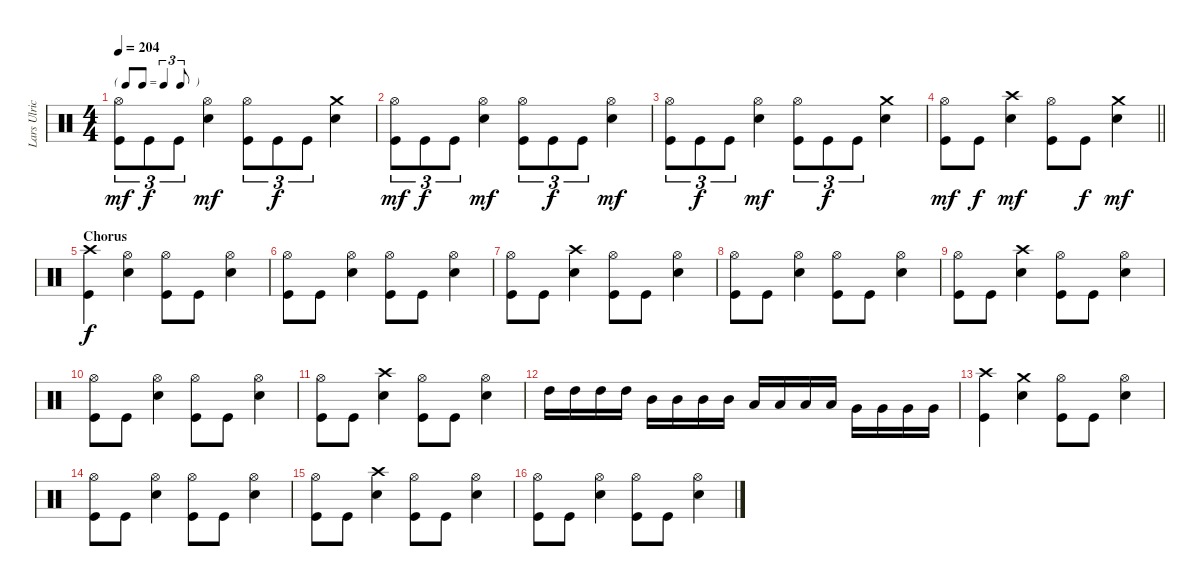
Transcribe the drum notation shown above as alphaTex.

\track ("Lars Ulrich" "Lars Ulric") {instrument percussion}
\staff {score}
\articulation defaults
\ts (4 4)
\tf triplet8th
\tempo 204
\clef neutral
\ks c
("Hi-Hat (open)" "Kick (hit)").8{tu (3 2) dy mf} "Kick (hit)".8{tu (3 2) dy f} "Kick (hit)".8{tu (3 2)} ("Hi-Hat (open)" "Snare (hit) 2").4{dy mf} ("Hi-Hat (open)" "Kick (hit)").8{tu (3 2) beam Down beam merge} "Kick (hit)".8{tu (3 2) dy f beam Down} "Kick (hit)".8{tu (3 2) beam Down} ("Crash medium (hit)" "Snare (hit) 2").4 |
("Hi-Hat (open)" "Kick (hit)").8{tu (3 2) dy mf} "Kick (hit)".8{tu (3 2) dy f} "Kick (hit)".8{tu (3 2)} ("Hi-Hat (open)" "Snare (hit) 2").4{dy mf} ("Hi-Hat (open)" "Kick (hit)").8{tu (3 2) beam Down beam merge} "Kick (hit)".8{tu (3 2) dy f beam Down} "Kick (hit)".8{tu (3 2) beam Down} ("Hi-Hat (open)" "Snare (hit) 2").4{dy mf} |
("Hi-Hat (open)" "Kick (hit)").8{tu (3 2)} "Kick (hit)".8{tu (3 2) dy f} "Kick (hit)".8{tu (3 2)} ("Hi-Hat (open)" "Snare (hit) 2").4{dy mf} ("Hi-Hat (open)" "Kick (hit)").8{tu (3 2) beam Down beam merge} "Kick (hit)".8{tu (3 2) dy f beam Down} "Kick (hit)".8{tu (3 2) beam Down} ("Crash medium (hit)" "Snare (hit) 2").4 |
\barLineRight lightlight
("Hi-Hat (open)" "Kick (hit)").8{dy mf} "Kick (hit)".8{dy f} ("Crash high (hit)" "Snare (hit) 2").4{dy mf} ("Hi-Hat (open)" "Kick (hit)").8 "Kick (hit)".8{dy f} ("Crash medium (hit)" "Snare (hit) 2").4{dy mf} |
\section ("" "Chorus")
("Crash high (hit)" "Kick (hit)").4{dy f} ("Hi-Hat (open)" "Snare (hit) 2").4 ("Hi-Hat (open)" "Kick (hit)").8 "Kick (hit)".8 ("Hi-Hat (open)" "Snare (hit) 2").4 |
("Hi-Hat (open)" "Kick (hit)").8 "Kick (hit)".8 ("Hi-Hat (open)" "Snare (hit) 2").4 ("Hi-Hat (open)" "Kick (hit)").8 "Kick (hit)".8 ("Hi-Hat (open)" "Snare (hit) 2").4 |
("Hi-Hat (open)" "Kick (hit)").8 "Kick (hit)".8 ("Crash high (hit)" "Snare (hit) 2").4 ("Hi-Hat (open)" "Kick (hit)").8 "Kick (hit)".8 ("Hi-Hat (open)" "Snare (hit) 2").4 |
("Hi-Hat (open)" "Kick (hit)").8 "Kick (hit)".8 ("Hi-Hat (open)" "Snare (hit) 2").4 ("Hi-Hat (open)" "Kick (hit)").8 "Kick (hit)".8 ("Hi-Hat (open)" "Snare (hit) 2").4 |
("Hi-Hat (open)" "Kick (hit)").8 "Kick (hit)".8 ("Crash high (hit)" "Snare (hit) 2").4 ("Hi-Hat (open)" "Kick (hit)").8 "Kick (hit)".8 ("Hi-Hat (open)" "Snare (hit) 2").4 |
("Hi-Hat (open)" "Kick (hit)").8 "Kick (hit)".8 ("Hi-Hat (open)" "Snare (hit) 2").4 ("Hi-Hat (open)" "Kick (hit)").8 "Kick (hit)".8 ("Hi-Hat (open)" "Snare (hit) 2").4 |
("Hi-Hat (open)" "Kick (hit)").8 "Kick (hit)".8 ("Crash high (hit)" "Snare (hit) 2").4 ("Hi-Hat (open)" "Kick (hit)").8 "Kick (hit)".8 ("Hi-Hat (open)" "Snare (hit) 2").4 |
"High Tom (hit)".16 "High Tom (hit)".16 "High Tom (hit)".16 "High Tom (hit)".16 "Mid Tom (hit)".16 "Mid Tom (hit)".16 "Mid Tom (hit)".16 "Mid Tom (hit)".16 "Low Tom (hit)".16 "Low Tom (hit)".16 "Low Tom (hit)".16 "Low Tom (hit)".16 "Very Low Tom (hit)".16{beam Down} "Very Low Tom (hit)".16{beam Down} "Very Low Tom (hit)".16{beam Down} "Very Low Tom (hit)".16{beam Down} |
("Crash high (hit)" "Kick (hit)").4 ("Crash medium (hit)" "Snare (hit) 2").4 ("Hi-Hat (open)" "Kick (hit)").8 "Kick (hit)".8 ("Hi-Hat (open)" "Snare (hit) 2").4 |
("Hi-Hat (open)" "Kick (hit)").8 "Kick (hit)".8 ("Hi-Hat (open)" "Snare (hit) 2").4 ("Hi-Hat (open)" "Kick (hit)").8 "Kick (hit)".8 ("Hi-Hat (open)" "Snare (hit) 2").4 |
("Hi-Hat (open)" "Kick (hit)").8 "Kick (hit)".8 ("Crash high (hit)" "Snare (hit) 2").4 ("Hi-Hat (open)" "Kick (hit)").8 "Kick (hit)".8 ("Hi-Hat (open)" "Snare (hit) 2").4 |
("Hi-Hat (open)" "Kick (hit)").8 "Kick (hit)".8 ("Hi-Hat (open)" "Snare (hit) 2").4 ("Hi-Hat (open)" "Kick (hit)").8 "Kick (hit)".8 ("Hi-Hat (open)" "Snare (hit) 2").4
